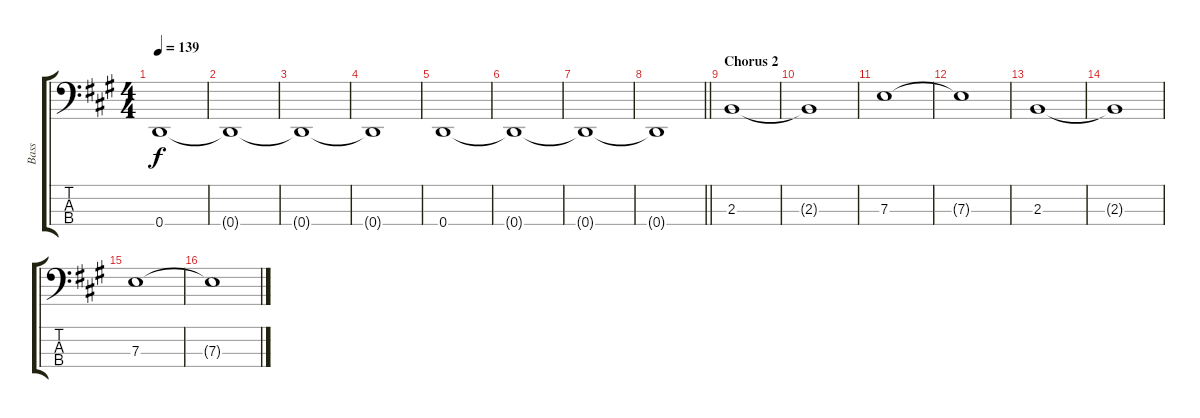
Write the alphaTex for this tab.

\track ("Bass" "Bass") {instrument electricbassfinger}
\staff {score tabs}
\tuning (G2 D2 A1 D1) {hide}
\ts (4 4)
\tempo 139
\clef f4
\ks a
0.4.1{dy f} |
0.4{t}.1 |
0.4{t}.1 |
0.4{t}.1 |
0.4.1 |
0.4{t}.1 |
0.4{t}.1 |
\barLineRight lightlight
0.4{t}.1 |
\section ("" "Chorus 2")
2.3.1 |
2.3{t}.1 |
7.3.1 |
7.3{t}.1 |
2.3.1 |
2.3{t}.1 |
7.3.1 |
7.3{t}.1
